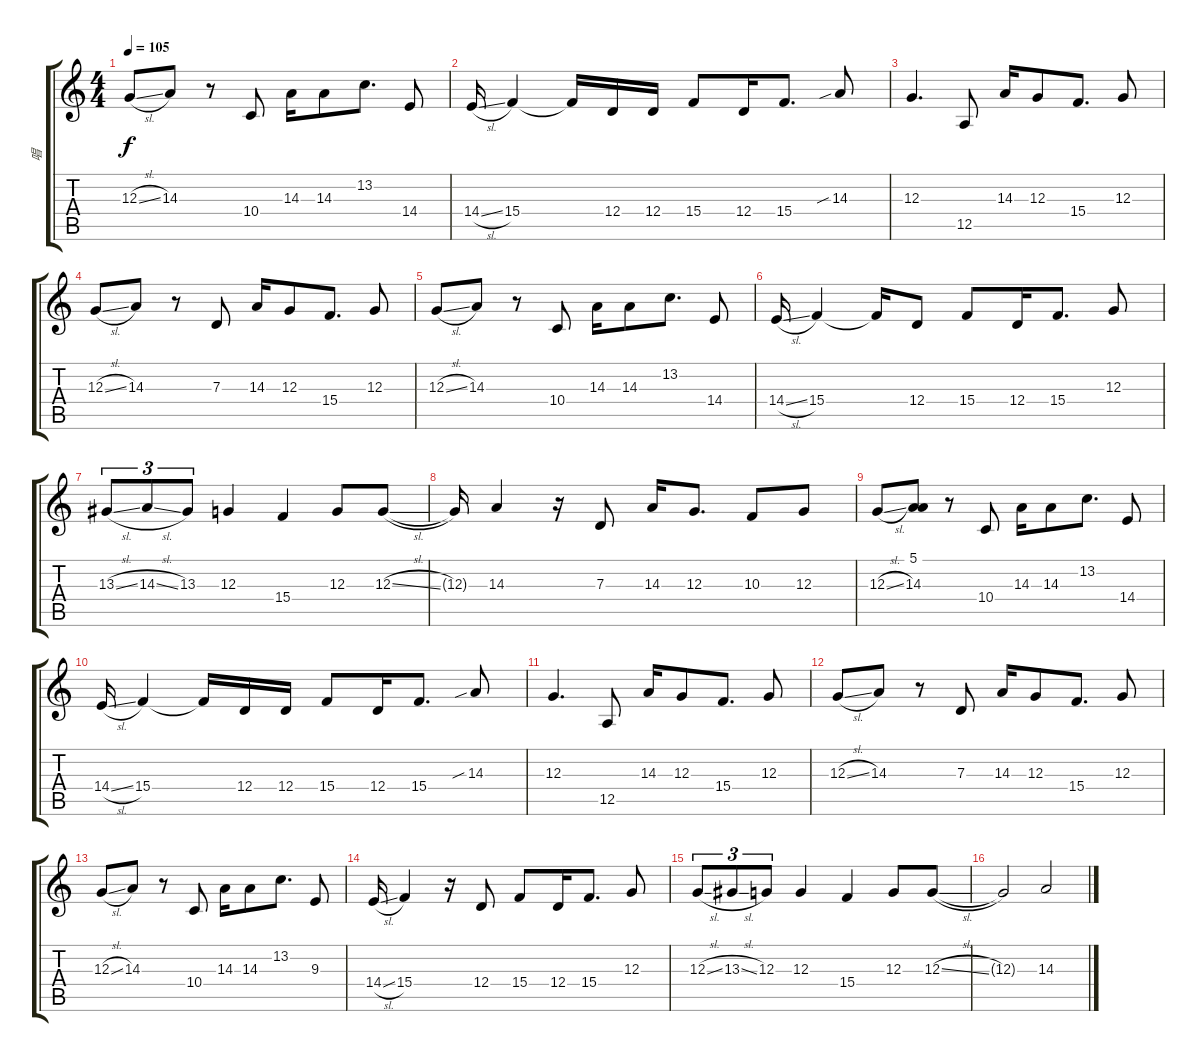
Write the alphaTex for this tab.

\track ("唱" "唱") {instrument lead6voice}
\staff {score tabs}
\tuning (E4 B3 G3 D3 A2 E2) {hide}
\ts (4 4)
\tempo 105
\clef g2
\ks c
12.3{sl}.8{dy f} 14.3.8 r.8 10.4.8 14.3.16 14.3.8 13.2.8{d} 14.4.8 |
14.4{sl}.16 15.4.4 15.4{t}.16 12.4.16 12.4.16 15.4.8 12.4.16 15.4.8{d} 14.3{sib}.8 |
12.3.4{d} 12.5.8 14.3.16 12.3.8 15.4.8{d} 12.3.8 |
12.3{sl}.8 14.3.8 r.8 7.3.8 14.3.16 12.3.8 15.4.8{d} 12.3.8 |
12.3{sl}.8 14.3.8 r.8 10.4.8 14.3.16 14.3.8 13.2.8{d} 14.4.8 |
14.4{sl}.16 15.4.4 15.4{t}.16 12.4.8 15.4.8 12.4.16 15.4.8{d} 12.3.8 |
13.3{sl}.8{tu (3 2)} 14.3{sl}.8{tu (3 2)} 13.3.8{tu (3 2)} 12.3.4 15.4.4 12.3.8 12.3{sl}.8 |
12.3{t}.16 14.3.4 r.16 7.3.8 14.3.16 12.3.8{d} 10.3.8 12.3.8 |
12.3{sl}.8 (5.1 14.3).8 r.8 10.4.8 14.3.16 14.3.8 13.2.8{d} 14.4.8 |
14.4{sl}.16 15.4.4 15.4{t}.16 12.4.16 12.4.16 15.4.8 12.4.16 15.4.8{d} 14.3{sib}.8 |
12.3.4{d} 12.5.8 14.3.16 12.3.8 15.4.8{d} 12.3.8 |
12.3{sl}.8 14.3.8 r.8 7.3.8 14.3.16 12.3.8 15.4.8{d} 12.3.8 |
12.3{sl}.8 14.3.8 r.8 10.4.8 14.3.16 14.3.8 13.2.8{d} 9.3.8 |
14.4{sl}.16 15.4.4 r.16 12.4.8 15.4.8 12.4.16 15.4.8{d} 12.3.8 |
12.3{sl}.8{tu (3 2)} 13.3{sl}.8{tu (3 2)} 12.3.8{tu (3 2)} 12.3.4 15.4.4 12.3.8 12.3{sl}.8 |
12.3{t}.2 14.3.2
